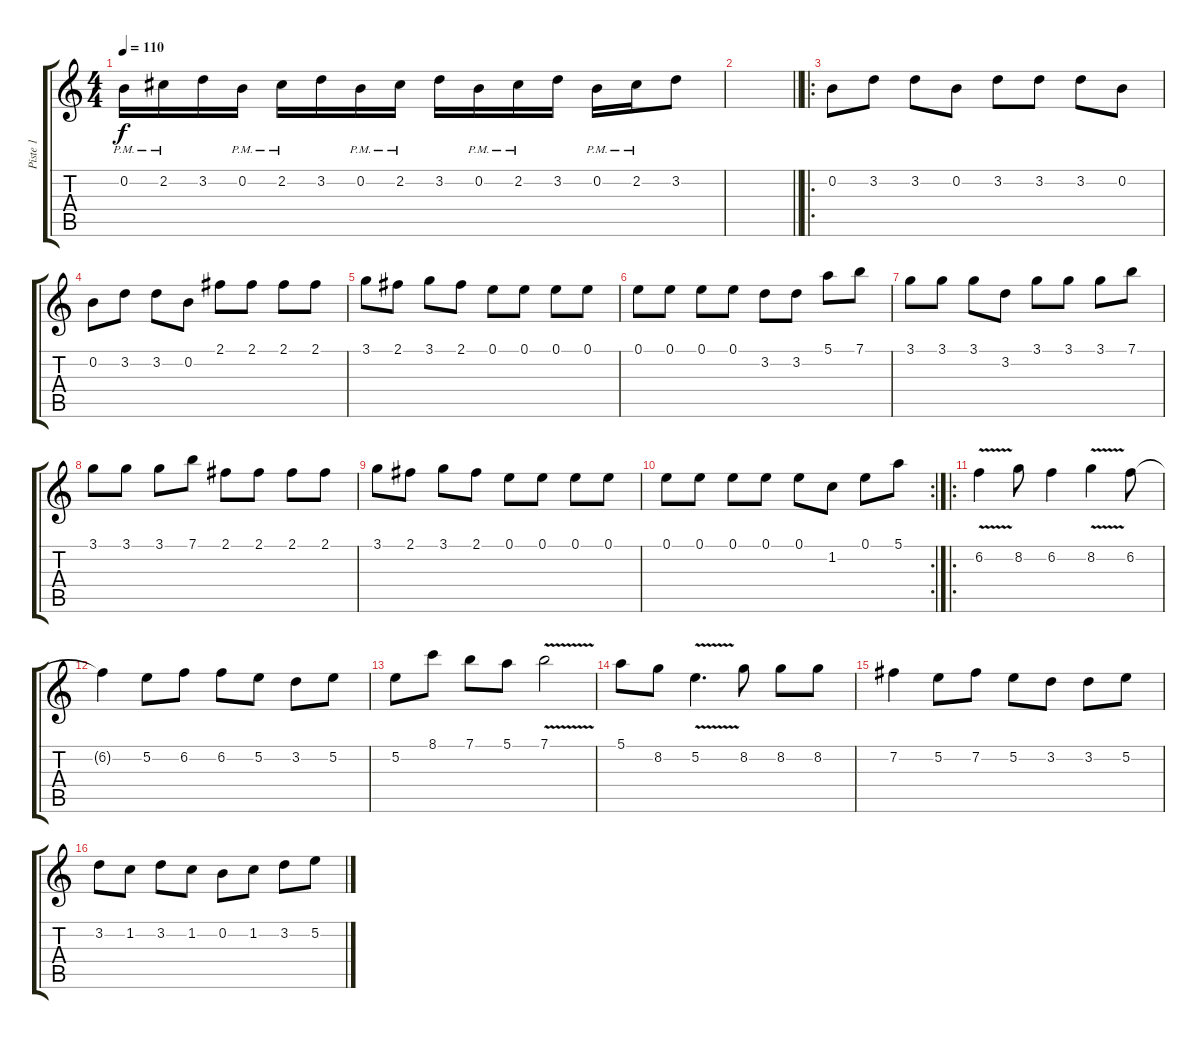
\track ("Piste 1" "Piste 1") {instrument distortionguitar}
\staff {score tabs}
\tuning (E4 B3 G3 D3 A2 E2) {hide}
\ts (4 4)
\tempo 110
\clef g2
\ks c
0.2{pm}.16{dy f} 2.2{pm}.16 3.2.16 0.2{pm}.16 2.2{pm}.16 3.2.16 0.2{pm}.16 2.2{pm}.16 3.2.16 0.2{pm}.16 2.2{pm}.16 3.2.16 0.2{pm}.16 2.2{pm}.16 3.2.8 |
\barLineRight lightlight
|
\ro
0.2.8 3.2.8 3.2.8 0.2.8 3.2.8 3.2.8 3.2.8 0.2.8 |
0.2.8 3.2.8 3.2.8 0.2.8 2.1.8 2.1.8 2.1.8 2.1.8 |
3.1.8 2.1.8 3.1.8 2.1.8 0.1.8 0.1.8 0.1.8 0.1.8 |
0.1.8 0.1.8 0.1.8 0.1.8 3.2.8 3.2.8 5.1.8 7.1.8 |
3.1.8 3.1.8 3.1.8 3.2.8 3.1.8 3.1.8 3.1.8 7.1.8 |
3.1.8 3.1.8 3.1.8 7.1.8 2.1.8 2.1.8 2.1.8 2.1.8 |
3.1.8 2.1.8 3.1.8 2.1.8 0.1.8 0.1.8 0.1.8 0.1.8 |
\rc 2
0.1.8 0.1.8 0.1.8 0.1.8 0.1.8 1.2.8 0.1.8 5.1.8 |
\ro
6.2{v}.4 8.2.8 6.2.4 8.2{v}.4 6.2.8 |
6.2{t}.4 5.2.8 6.2.8 6.2.8 5.2.8 3.2.8 5.2.8 |
5.2.8 8.1.8 7.1.8 5.1.8 7.1{v}.2 |
5.1.8 8.2.8 5.2{v}.4{d} 8.2.8 8.2.8 8.2.8 |
7.2.4 5.2.8 7.2.8 5.2.8 3.2.8 3.2.8 5.2.8 |
3.2.8 1.2.8 3.2.8 1.2.8 0.2.8 1.2.8 3.2.8 5.2.8
